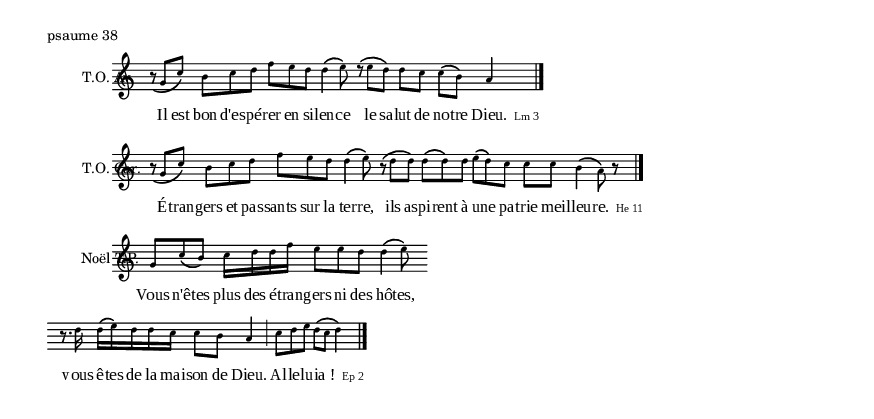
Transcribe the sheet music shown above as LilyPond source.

\version "2.10.0"
\include "definitions.ly"

\markup { psaume 38 }

\relative a' { 
	\new Staff {
		\cadenzaOn
		\set Staff.instrumentName = \markup{ \center-align {T.O. Av.} }
		
		
		\times 2/3 { r8_\( g[ c\)] } \times 2/3 { b[ c  d] } \times 2/3 { f[ e  d] } \times 2/3 { d4\(  e8\) } 
		\pespace
		\times 2/3 {  d8\rest\( e[  d\)] } d[ c] c[\( b\)] a4 

		
		
		\endBar
	}

	\addlyrics {
		Il est bon d'es -- pé -- rer en si -- len -- ce le sa -- lut de no -- tre Dieu.
		\markup { \citation #"Lm 3" } }
	
	
}
\relative a' { 
	\new Staff {
		\cadenzaOn
		\set Staff.instrumentName = \markup{ \center-align { T.O. Car. } }
		
		\times 2/3 { r8_\( g[ c\)] } \times 2/3 { b[ c  d] } \times 2/3 { f[ e  d] } \times 2/3 { d4\(   e8\) } 
		\pespace
		\times 2/3 {  r\( d[  d\)] } \times 2/3 { d[\( d\)  d] }
		\times 2/3 { e[\( d\) c] } c[ c] \stemDown b4\( a8\) r

		
		
		\endBar
	}

	\addlyrics {
		É -- tran -- gers et pas -- sants sur la ter -- re, ils as -- pi -- rent à u -- ne pa -- trie mei -- lleu -- re.
		\markup { \citation #"He 11" } }
	
	
}
\relative a' { 
	\new Staff {
		\cadenzaOn
		\set Staff.instrumentName = \markup{ \center-align {Noël T.P.} }
		
		\times 2/3 {g8[ c\( b\)]} c16[ d d f] \times 2/3 {e8[ e d]} \times 2/3 { d4\(   e8\) } 
		\indentLine r8. \espall d16 d[\( e\) d d c] c8[ b] a4
		\cesure \times 2/3 { c8[ d e] } d[\( c] d4\)
		
		
		
		\endBar
	}

	\addlyrics {
		Vous n'ê -- tes plus des é -- tran -- gers ni des hô -- tes, vous ê -- tes de la mai -- son de Dieu. "Al" -- le -- lu -- "ia !" _ _
		\markup { \citation #"Ep 2" } }
	
	
}
